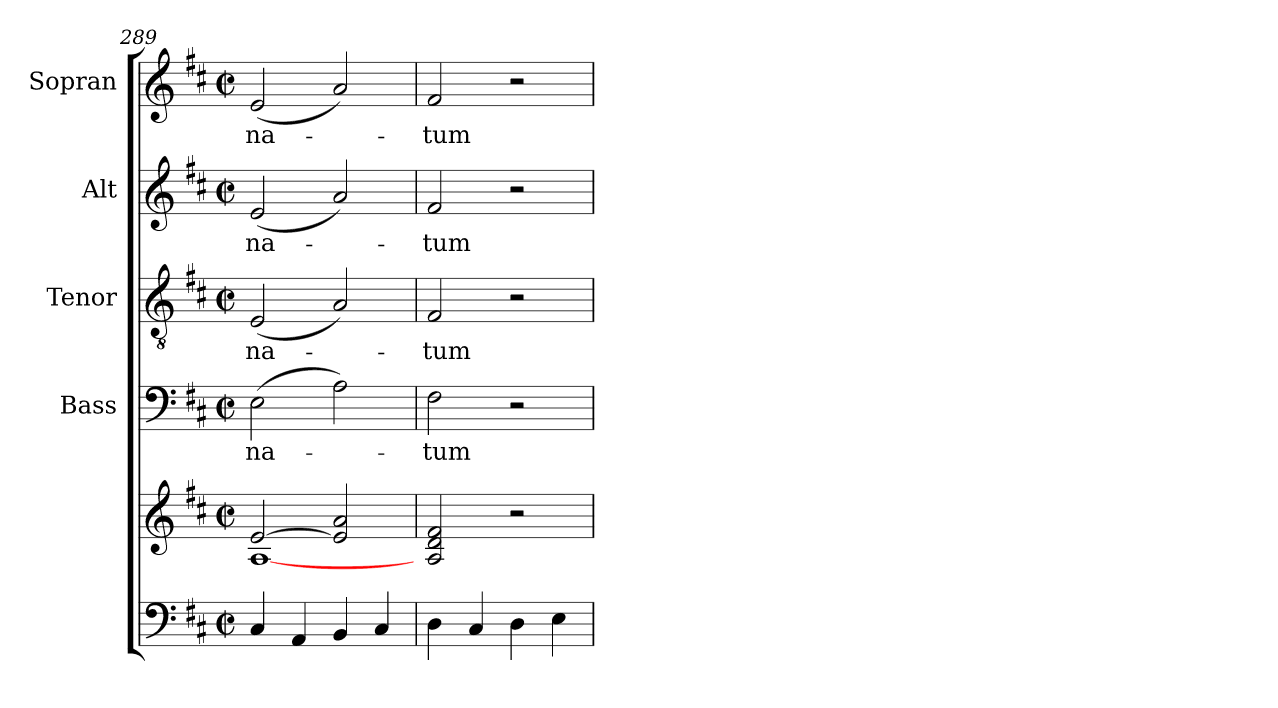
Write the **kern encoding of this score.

**kern	**kern	**kern	**text	**kern	**text	**kern	**text	**kern	**text
*part5	*part5	*part4	*part4	*part3	*part3	*part2	*part2	*part1	*part1
*staff6	*staff5	*staff4	*staff4	*staff3	*staff3	*staff2	*staff2	*staff1	*staff1
*	*	*I"Bass	*	*I"Tenor	*	*I"Alt	*	*I"Sopran	*
*	*	*I'B.	*	*I'T.	*	*I'A.	*	*I'S.	*
!!LO:PB:g=z
*clefF4	*clefG2	*clefF4	*	*clefGv2	*	*clefG2	*	*clefG2	*
*k[f#c#]	*k[f#c#]	*k[f#c#]	*	*k[f#c#]	*	*k[f#c#]	*	*k[f#c#]	*
*D:	*D:	*D:	*	*D:	*	*D:	*	*D:	*
*M2/2	*M2/2	*M2/2	*	*M2/2	*	*M2/2	*	*M2/2	*
*met(c|)	*met(c|)	*met(c|)	*	*met(c|)	*	*met(c|)	*	*met(c|)	*
=289	=289	=289	=289	=289	=289	=289	=289	=289	=289
*	*^	*	*	*	*	*	*	*	*
!	!	!	!	!LO:LY:b	!	!LO:LY:b	!	!LO:LY:b	!	!LO:LY:b
4C#/	[>2e/	[<1A	(>2E\	na-	(<2E/	na-	(<2e/	na-	(<2e/	na-
4AA/	.	.	.	.	.	.	.	.	.	.
4BB/	2e/] 2a/	.	2A\)	.	2A/)	.	2a/)	.	2a/)	.
4C#/	.	.	.	.	.	.	.	.	.	.
*	*v	*v	*	*	*	*	*	*	*	*
=290	=290	=290	=290	=290	=290	=290	=290	=290	=290
!	!	!	!LO:LY:b	!	!LO:LY:b	!	!LO:LY:b	!	!LO:LY:b
4D\	2A/ 2d/ 2f#/	2F#\	-tum	2F#/	-tum	2f#/	-tum	2f#/	-tum
4C#/	.	.	.	.	.	.	.	.	.
4D\	2r	2r	.	2r	.	2r	.	2r	.
4E\	.	.	.	.	.	.	.	.	.
=	=	=	=	=	=	=	=	=	=
*-	*-	*-	*-	*-	*-	*-	*-	*-	*-
